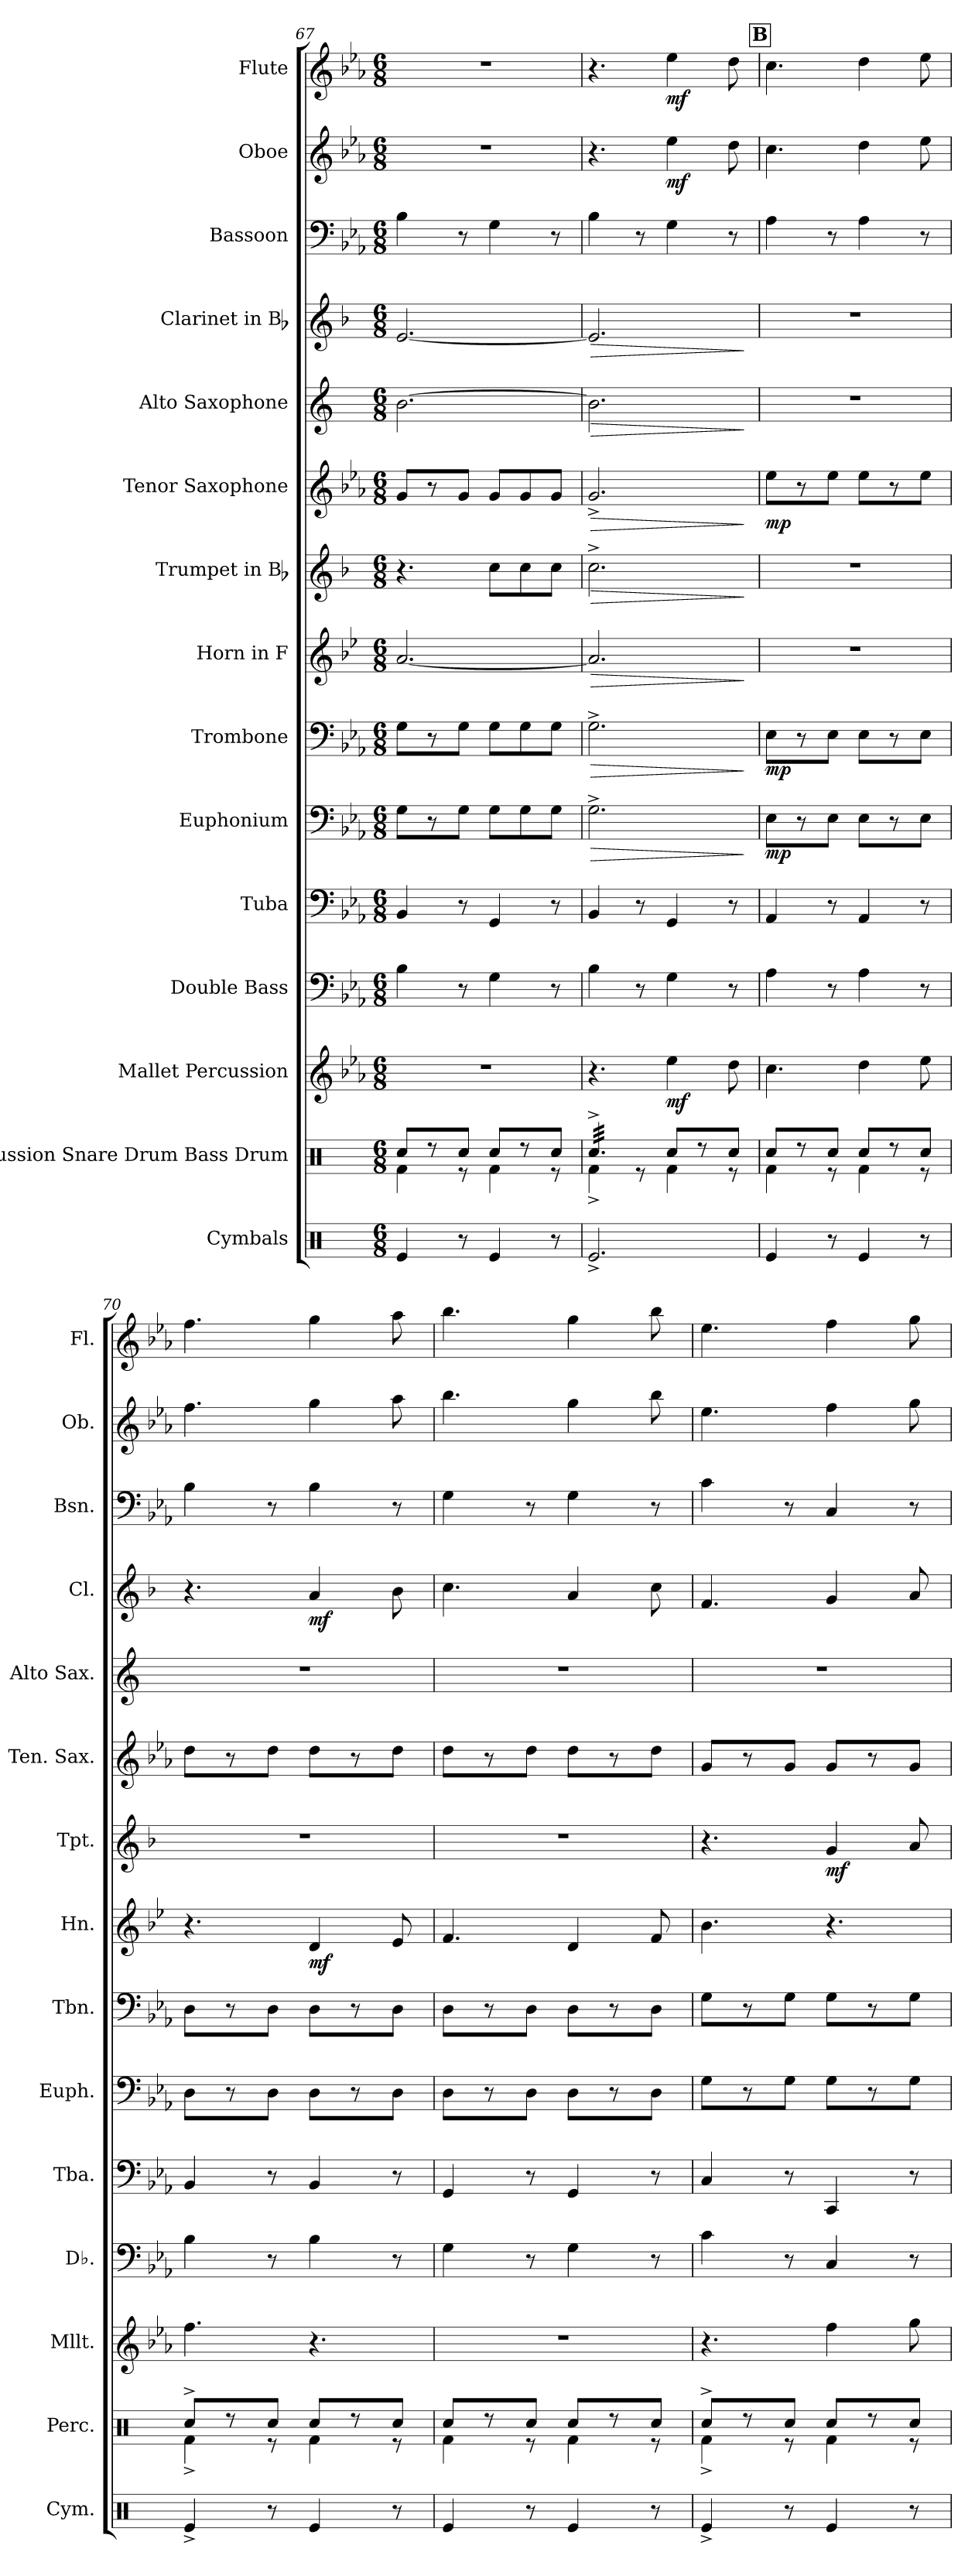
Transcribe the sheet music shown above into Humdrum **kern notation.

**kern	**kern	**kern	**dynam	**kern	**kern	**kern	**dynam	**kern	**dynam	**kern	**dynam	**kern	**dynam	**kern	**dynam	**kern	**dynam	**kern	**dynam	**kern	**kern	**dynam	**kern	**dynam
*part15	*part14	*part13	*part13	*part12	*part11	*part10	*part10	*part9	*part9	*part8	*part8	*part7	*part7	*part6	*part6	*part5	*part5	*part4	*part4	*part3	*part2	*part2	*part1	*part1
*staff15	*staff14	*staff13	*staff13	*staff12	*staff11	*staff10	*staff10	*staff9	*staff9	*staff8	*staff8	*staff7	*staff7	*staff6	*staff6	*staff5	*staff5	*staff4	*staff4	*staff3	*staff2	*staff2	*staff1	*staff1
*I"Cymbals	*I"Percussion Snare Drum Bass Drum	*I"Mallet Percussion	*	*I"Double Bass	*I"Tuba	*I"Euphonium	*	*I"Trombone	*	*I"Horn in F	*	*I"Trumpet in Bb	*	*I"Tenor Saxophone	*	*I"Alto Saxophone	*	*I"Clarinet in Bb	*	*I"Bassoon	*I"Oboe	*	*I"Flute	*
*I'Cym.	*I'Perc.	*I'Mllt.	*	*I'Db.	*I'Tba.	*I'Euph.	*	*I'Tbn.	*	*I'Hn.	*	*I'Tpt.	*	*I'Ten. Sax.	*	*I'Alto Sax.	*	*I'Cl.	*	*I'Bsn.	*I'Ob.	*	*I'Fl.	*
!!LO:PB:g=z
*clefX	*clefX	*clefG2	*	*clefF4	*clefF4	*clefF4	*	*clefF4	*	*clefG2	*	*clefG2	*	*clefG2	*	*clefG2	*	*clefG2	*	*clefF4	*clefG2	*	*clefG2	*
*	*	*ITrd-14c-24	*	*ITrd7c12	*	*	*	*	*	*ITrd4c7	*	*ITrd1c2	*	*ITrd8c14	*	*ITrd5c9	*	*ITrd1c2	*	*	*	*	*	*
*k[]	*k[]	*k[b-e-a-]	*	*k[b-e-a-]	*k[b-e-a-]	*k[b-e-a-]	*	*k[b-e-a-]	*	*k[b-e-a-]	*	*k[b-e-a-]	*	*k[b-e-a-]	*	*k[b-e-a-]	*	*k[b-e-a-]	*	*k[b-e-a-]	*k[b-e-a-]	*	*k[b-e-a-]	*
*C:	*C:	*E-:	*	*E-:	*E-:	*E-:	*	*E-:	*	*E-:	*	*E-:	*	*E-:	*	*E-:	*	*E-:	*	*E-:	*E-:	*	*E-:	*
*M6/8	*M6/8	*M6/8	*	*M6/8	*M6/8	*M6/8	*	*M6/8	*	*M6/8	*	*M6/8	*	*M6/8	*	*M6/8	*	*M6/8	*	*M6/8	*M6/8	*	*M6/8	*
=67	=67	=67	=67	=67	=67	=67	=67	=67	=67	=67	=67	=67	=67	=67	=67	=67	=67	=67	=67	=67	=67	=67	=67	=67
*	*^	*	*	*	*	*	*	*	*	*	*	*	*	*	*	*	*	*	*	*	*	*	*	*
!	!	!	!LO:N:vis=1	!	!	!	!	!	!	!	!	!	!	!	!	!	!	!	!	!	!	!LO:N:vis=1	!	!LO:N:vis=1	!
4Rei/	8Rcci/L	4Rfi\	2.r	.	4BB-i\	4BB-i/	8Gi\L	.	8Gi\L	.	[<2.di/	.	4.r	.	8Gi/L	.	[>2.di\	.	[<2.di/	.	4B-i\	2.r	.	2.r	.
.	8r	.	.	.	.	.	8r	.	8r	.	.	.	.	.	8r	.	.	.	.	.	.	.	.	.	.
8r	8Rcci/J	8r	.	.	8r	8r	8Gi\J	.	8Gi\J	.	.	.	.	.	8Gi/J	.	.	.	.	.	8r	.	.	.	.
4Rei/	8Rcci/L	4Rfi\	.	.	4GGi\	4GGi/	8Gi\L	.	8Gi\L	.	.	.	8b-i\L	.	8Gi/L	.	.	.	.	.	4Gi\	.	.	.	.
.	8r	.	.	.	.	.	8Gi\	.	8Gi\	.	.	.	8b-i\	.	8Gi/	.	.	.	.	.	.	.	.	.	.
8r	8Rcci/J	8r	.	.	8r	8r	8Gi\J	.	8Gi\J	.	.	.	8b-i\J	.	8Gi/J	.	.	.	.	.	8r	.	.	.	.
=68	=68	=68	=68	=68	=68	=68	=68	=68	=68	=68	=68	=68	=68	=68	=68	=68	=68	=68	=68	=68	=68	=68	=68	=68	=68
!	!LO:TX:a:t=Opt. roll	!	!	!	!	!	!	!	!	!	!	!	!	!	!	!	!	!	!	!	!	!	!	!	!
!	!	!	!	!	!	!	!	!LO:HP:b	!	!LO:HP:b	!	!LO:HP:b	!	!LO:HP:b	!	!LO:HP:b	!	!LO:HP:b	!	!LO:HP:b	!	!	!	!	!
*	*tremolo	*	*	*	*	*	*	*	*	*	*	*	*	*	*	*	*	*	*	*	*	*	*	*	*
2.Re^i/	32Rcc^i/LLL	4Rf^i\	4.r	.	4BB-i\	4BB-i/	2.G^i\	>	2.G^i\	>	2.di/]	>	2.b-^i\	>	2.G^i/	>	2.di\]	>	2.di/]	>	4B-i\	4.r	.	4.r	.
.	32Rcc^i/	.	.	.	.	.	.	.	.	.	.	.	.	.	.	.	.	.	.	.	.	.	.	.	.
.	32Rcc^i/	.	.	.	.	.	.	.	.	.	.	.	.	.	.	.	.	.	.	.	.	.	.	.	.
.	32Rcc^i/	.	.	.	.	.	.	.	.	.	.	.	.	.	.	.	.	.	.	.	.	.	.	.	.
.	32Rcc^i/	.	.	.	.	.	.	.	.	.	.	.	.	.	.	.	.	.	.	.	.	.	.	.	.
.	32Rcc^i/	.	.	.	.	.	.	.	.	.	.	.	.	.	.	.	.	.	.	.	.	.	.	.	.
.	32Rcc^i/	.	.	.	.	.	.	.	.	.	.	.	.	.	.	.	.	.	.	.	.	.	.	.	.
.	32Rcc^i/	.	.	.	.	.	.	.	.	.	.	.	.	.	.	.	.	.	.	.	.	.	.	.	.
.	32Rcc^i/	8r	.	.	8r	8r	.	.	.	.	.	.	.	.	.	.	.	.	.	.	8r	.	.	.	.
.	32Rcc^i/	.	.	.	.	.	.	.	.	.	.	.	.	.	.	.	.	.	.	.	.	.	.	.	.
.	32Rcc^i/	.	.	.	.	.	.	.	.	.	.	.	.	.	.	.	.	.	.	.	.	.	.	.	.
.	32Rcc^i/JJJ	.	.	.	.	.	.	.	.	.	.	.	.	.	.	.	.	.	.	.	.	.	.	.	.
*	*Xtremolo	*	*	*	*	*	*	*	*	*	*	*	*	*	*	*	*	*	*	*	*	*	*	*	*
.	8Rcci/L	4Rfi\	4eeee-i\	mf	4GGi\	4GGi/	.	.	.	.	.	.	.	.	.	.	.	.	.	.	4Gi\	4ee-i\	mf	4ee-i\	mf
.	8r	.	.	.	.	.	.	.	.	.	.	.	.	.	.	.	.	.	.	.	.	.	.	.	.
.	8Rcci/J	8r	8ddddi\	.	8r	8r	.	.	.	.	.	.	.	.	.	.	.	.	.	.	8r	8ddi\	.	8ddi\	.
*	*v	*v	*	*	*	*	*	*	*	*	*	*	*	*	*	*	*	*	*	*	*	*	*	*	*
.	.	.	.	.	.	.	]	.	]	.	]	.	]	.	]	.	]	.	]	.	.	.	.	.
!!LO:REH:place=s1:color=#000000:enc=box:fs=9.8061:t=B
=69	=69	=69	=69	=69	=69	=69	=69	=69	=69	=69	=69	=69	=69	=69	=69	=69	=69	=69	=69	=69	=69	=69	=69	=69
*	*^	*	*	*	*	*	*	*	*	*	*	*	*	*	*	*	*	*	*	*	*	*	*	*
!	!	!	!	!	!	!	!	!	!	!	!LO:N:vis=1	!	!LO:N:vis=1	!	!	!	!LO:N:vis=1	!	!LO:N:vis=1	!	!	!	!	!	!
4Rei/	8Rcci/L	4Rfi\	4.cccci\	.	4AA-i\	4AA-i/	8E-i\L	mp	8E-i\L	mp	2.r	.	2.r	.	8e-i\L	mp	2.r	.	2.r	.	4A-i\	4.cci\	.	4.cci\	.
.	8r	.	.	.	.	.	8r	.	8r	.	.	.	.	.	8r	.	.	.	.	.	.	.	.	.	.
8r	8Rcci/J	8r	.	.	8r	8r	8E-i\J	.	8E-i\J	.	.	.	.	.	8e-i\J	.	.	.	.	.	8r	.	.	.	.
4Rei/	8Rcci/L	4Rfi\	4ddddi\	.	4AA-i\	4AA-i/	8E-i\L	.	8E-i\L	.	.	.	.	.	8e-i\L	.	.	.	.	.	4A-i\	4ddi\	.	4ddi\	.
.	8r	.	.	.	.	.	8r	.	8r	.	.	.	.	.	8r	.	.	.	.	.	.	.	.	.	.
8r	8Rcci/J	8r	8eeee-i\	.	8r	8r	8E-i\J	.	8E-i\J	.	.	.	.	.	8e-i\J	.	.	.	.	.	8r	8ee-i\	.	8ee-i\	.
=70	=70	=70	=70	=70	=70	=70	=70	=70	=70	=70	=70	=70	=70	=70	=70	=70	=70	=70	=70	=70	=70	=70	=70	=70	=70
!	!	!	!	!	!	!	!	!	!	!	!	!	!LO:N:vis=1	!	!	!	!LO:N:vis=1	!	!	!	!	!	!	!	!
4Re^i/	8Rcc^i/L	4Rf^i\	4.ffffi\	.	4BB-i\	4BB-i/	8Di\L	.	8Di\L	.	4.r	.	2.r	.	8di\L	.	2.r	.	4.r	.	4B-i\	4.ffi\	.	4.ffi\	.
.	8r	.	.	.	.	.	8r	.	8r	.	.	.	.	.	8r	.	.	.	.	.	.	.	.	.	.
8r	8Rcci/J	8r	.	.	8r	8r	8Di\J	.	8Di\J	.	.	.	.	.	8di\J	.	.	.	.	.	8r	.	.	.	.
4Rei/	8Rcci/L	4Rfi\	4.r	.	4BB-i\	4BB-i/	8Di\L	.	8Di\L	.	4Gi/	mf	.	.	8di\L	.	.	.	4gi/	mf	4B-i\	4ggi\	.	4ggi\	.
.	8r	.	.	.	.	.	8r	.	8r	.	.	.	.	.	8r	.	.	.	.	.	.	.	.	.	.
8r	8Rcci/J	8r	.	.	8r	8r	8Di\J	.	8Di\J	.	8A-i/	.	.	.	8di\J	.	.	.	8a-i\	.	8r	8aa-i\	.	8aa-i\	.
=71	=71	=71	=71	=71	=71	=71	=71	=71	=71	=71	=71	=71	=71	=71	=71	=71	=71	=71	=71	=71	=71	=71	=71	=71	=71
!	!	!	!LO:N:vis=1	!	!	!	!	!	!	!	!	!	!LO:N:vis=1	!	!	!	!LO:N:vis=1	!	!	!	!	!	!	!	!
4Rei/	8Rcci/L	4Rfi\	2.r	.	4GGi\	4GGi/	8Di\L	.	8Di\L	.	4.B-i/	.	2.r	.	8di\L	.	2.r	.	4.b-i\	.	4Gi\	4.bb-i\	.	4.bb-i\	.
.	8r	.	.	.	.	.	8r	.	8r	.	.	.	.	.	8r	.	.	.	.	.	.	.	.	.	.
8r	8Rcci/J	8r	.	.	8r	8r	8Di\J	.	8Di\J	.	.	.	.	.	8di\J	.	.	.	.	.	8r	.	.	.	.
4Rei/	8Rcci/L	4Rfi\	.	.	4GGi\	4GGi/	8Di\L	.	8Di\L	.	4Gi/	.	.	.	8di\L	.	.	.	4gi/	.	4Gi\	4ggi\	.	4ggi\	.
.	8r	.	.	.	.	.	8r	.	8r	.	.	.	.	.	8r	.	.	.	.	.	.	.	.	.	.
8r	8Rcci/J	8r	.	.	8r	8r	8Di\J	.	8Di\J	.	8B-i/	.	.	.	8di\J	.	.	.	8b-i\	.	8r	8bb-i\	.	8bb-i\	.
=72	=72	=72	=72	=72	=72	=72	=72	=72	=72	=72	=72	=72	=72	=72	=72	=72	=72	=72	=72	=72	=72	=72	=72	=72	=72
!	!	!	!	!	!	!	!	!	!	!	!	!	!	!	!	!	!LO:N:vis=1	!	!	!	!	!	!	!	!
4Re^i/	8Rcc^i/L	4Rf^i\	4.r	.	4Ci\	4Ci/	8Gi\L	.	8Gi\L	.	4.e-i\	.	4.r	.	8Gi/L	.	2.r	.	4.e-i/	.	4ci\	4.ee-i\	.	4.ee-i\	.
.	8r	.	.	.	.	.	8r	.	8r	.	.	.	.	.	8r	.	.	.	.	.	.	.	.	.	.
8r	8Rcci/J	8r	.	.	8r	8r	8Gi\J	.	8Gi\J	.	.	.	.	.	8Gi/J	.	.	.	.	.	8r	.	.	.	.
4Rei/	8Rcci/L	4Rfi\	4ffffi\	.	4CCi/	4CCi/	8Gi\L	.	8Gi\L	.	4.r	.	4fi/	mf	8Gi/L	.	.	.	4fi/	.	4Ci/	4ffi\	.	4ffi\	.
.	8r	.	.	.	.	.	8r	.	8r	.	.	.	.	.	8r	.	.	.	.	.	.	.	.	.	.
8r	8Rcci/J	8r	8ggggi\	.	8r	8r	8Gi\J	.	8Gi\J	.	.	.	8gi/	.	8Gi/J	.	.	.	8gi/	.	8r	8ggi\	.	8ggi\	.
*	*v	*v	*	*	*	*	*	*	*	*	*	*	*	*	*	*	*	*	*	*	*	*	*	*	*
=	=	=	=	=	=	=	=	=	=	=	=	=	=	=	=	=	=	=	=	=	=	=	=	=
*-	*-	*-	*-	*-	*-	*-	*-	*-	*-	*-	*-	*-	*-	*-	*-	*-	*-	*-	*-	*-	*-	*-	*-	*-
